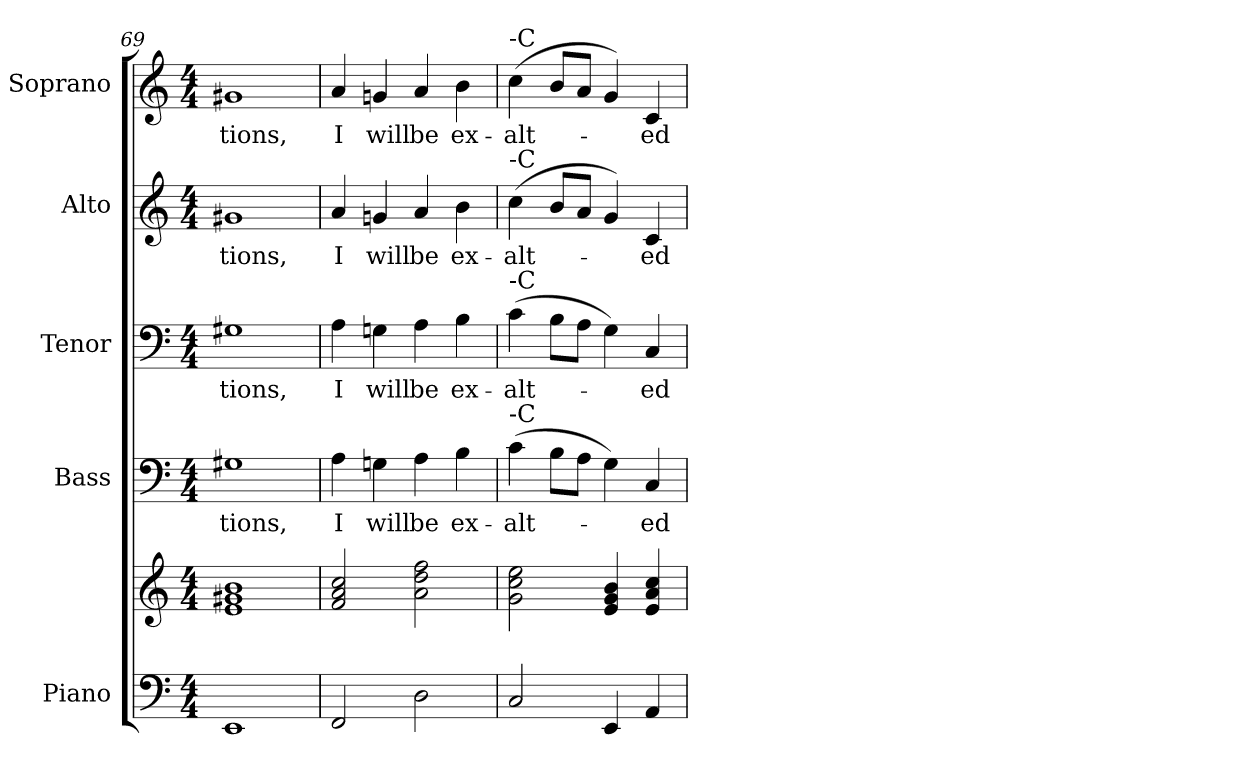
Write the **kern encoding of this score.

**kern	**kern	**kern	**text	**kern	**text	**kern	**text	**kern	**text
*part5	*part5	*part4	*part4	*part3	*part3	*part2	*part2	*part1	*part1
*staff6	*staff5	*staff4	*staff4	*staff3	*staff3	*staff2	*staff2	*staff1	*staff1
*I"Piano	*	*I"Bass	*	*I"Tenor	*	*I"Alto	*	*I"Soprano	*
*I'Pno.	*	*I'B.	*	*I'T.	*	*I'A.	*	*I'S.	*
*clefF4	*clefG2	*clefF4	*	*clefF4	*	*clefG2	*	*clefG2	*
*k[]	*k[]	*k[]	*	*k[]	*	*k[]	*	*k[]	*
*C:	*C:	*C:	*	*C:	*	*C:	*	*C:	*
*M4/4	*M4/4	*M4/4	*	*M4/4	*	*M4/4	*	*M4/4	*
=69	=69	=69	=69	=69	=69	=69	=69	=69	=69
!	!	!	!LO:LY:b:color=#000000	!	!	!	!	!	!
!	!	!	!	!	!LO:LY:b:color=#000000	!	!	!	!
!	!	!	!	!	!	!	!LO:LY:b:color=#000000	!	!
!	!	!	!	!	!	!	!	!	!LO:LY:b:color=#000000
1EEi	1ei 1g#Xi 1bi	1G#Xi	-tions,	1G#Xi	-tions,	1g#Xi	-tions,	1g#Xi	-tions,
!!LO:PB:g=z
=70	=70	=70	=70	=70	=70	=70	=70	=70	=70
!	!	!	!LO:LY:b:color=#000000	!	!	!	!	!	!
!	!	!	!	!	!LO:LY:b:color=#000000	!	!	!	!
!	!	!	!	!	!	!	!LO:LY:b:color=#000000	!	!
!	!	!	!	!	!	!	!	!	!LO:LY:b:color=#000000
2FFi/	2fi/ 2ai 2cci	4Ai\	I	4Ai\	I	4ai/	I	4ai/	I
!	!	!	!LO:LY:b:color=#000000	!	!	!	!	!	!
!	!	!	!	!	!LO:LY:b:color=#000000	!	!	!	!
!	!	!	!	!	!	!	!LO:LY:b:color=#000000	!	!
!	!	!	!	!	!	!	!	!	!LO:LY:b:color=#000000
.	.	4Gni\	will	4Gni\	will	4gni/	will	4gni/	will
!	!	!	!LO:LY:b:color=#000000	!	!	!	!	!	!
!	!	!	!	!	!LO:LY:b:color=#000000	!	!	!	!
!	!	!	!	!	!	!	!LO:LY:b:color=#000000	!	!
!	!	!	!	!	!	!	!	!	!LO:LY:b:color=#000000
2Di\	2ai\ 2ddi 2ffi	4Ai\	be	4Ai\	be	4ai/	be	4ai/	be
!	!	!	!LO:LY:b:color=#000000	!	!	!	!	!	!
!	!	!	!	!	!LO:LY:b:color=#000000	!	!	!	!
!	!	!	!	!	!	!	!LO:LY:b:color=#000000	!	!
!	!	!	!	!	!	!	!	!	!LO:LY:b:color=#000000
.	.	4Bi\	ex-	4Bi\	ex-	4bi\	ex-	4bi\	ex-
=71	=71	=71	=71	=71	=71	=71	=71	=71	=71
!	!	!	!LO:LY:b:color=#000000	!	!	!	!	!	!
!	!	!	!	!	!LO:LY:b:color=#000000	!	!	!	!
!	!	!	!	!	!	!	!LO:LY:b:color=#000000	!	!
!	!	!	!	!	!	!	!	!LO:TX:a:t=-C	!
!	!	!	!	!	!	!LO:TX:a:t=-C	!	!	!
!	!	!	!	!LO:TX:a:t=-C	!	!	!	!	!
!	!	!LO:TX:a:t=-C	!	!	!	!	!	!	!
!	!	!	!	!	!	!	!	!	!LO:LY:b:color=#000000
2Ci/	2gi\ 2cci 2eei	(4ci\	-alt-	(4ci\	-alt-	(4cci\	-alt-	(4cci\	-alt-
.	.	8Bi\L	.	8Bi\L	.	8bi/L	.	8bi/L	.
.	.	8Ai\J	.	8Ai\J	.	8ai/J	.	8ai/J	.
4EEi/	4ei/ 4gi 4bi	4Gi\)	.	4Gi\)	.	4gi/)	.	4gi/)	.
!	!	!	!LO:LY:b:color=#000000	!	!	!	!	!	!
!	!	!	!	!	!LO:LY:b:color=#000000	!	!	!	!
!	!	!	!	!	!	!	!LO:LY:b:color=#000000	!	!
!	!	!	!	!	!	!	!	!	!LO:LY:b:color=#000000
4AAi/	4ei/ 4ai 4cci	4Ci/	-ed	4Ci/	-ed	4ci/	-ed	4ci/	-ed
=	=	=	=	=	=	=	=	=	=
*-	*-	*-	*-	*-	*-	*-	*-	*-	*-
